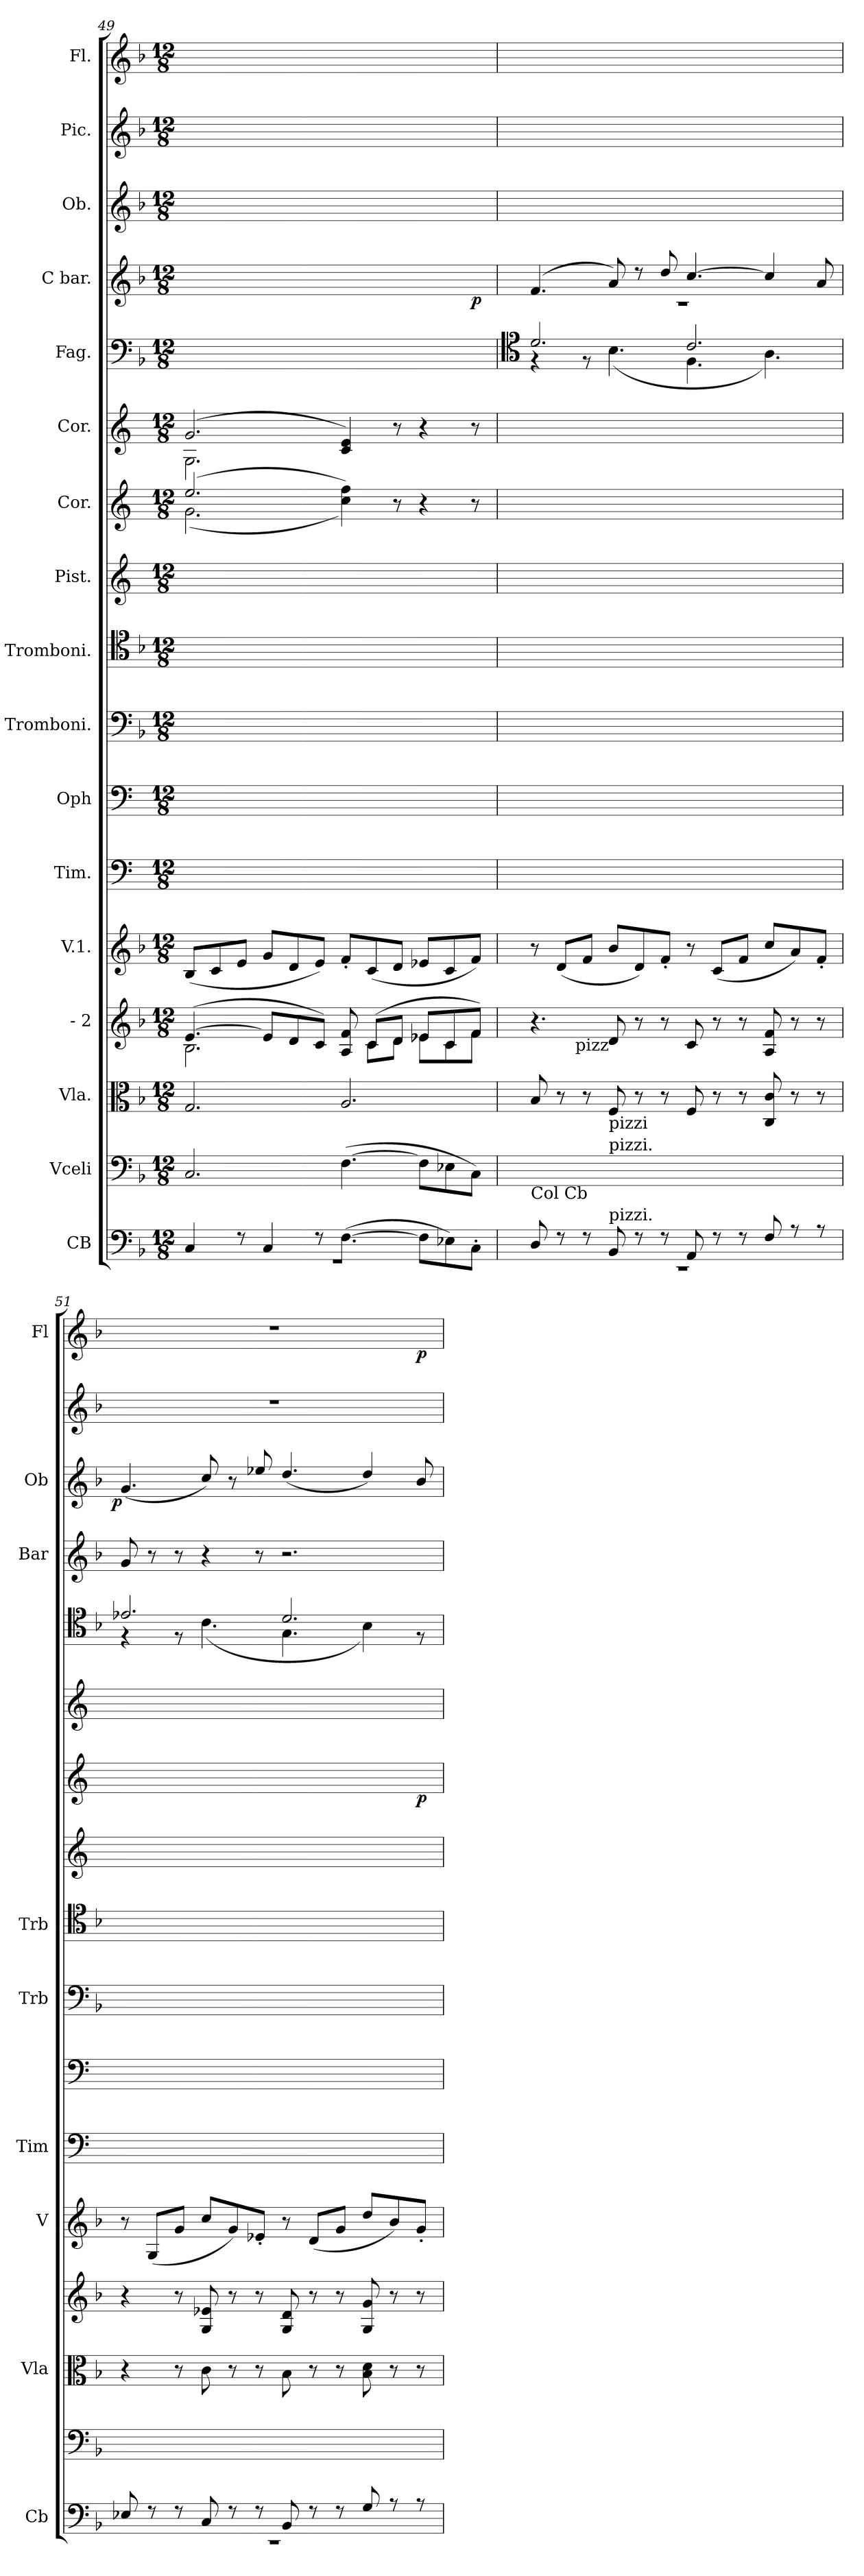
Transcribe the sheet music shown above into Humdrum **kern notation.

**kern	**kern	**kern	**kern	**kern	**kern	**kern	**kern	**kern	**kern	**kern	**dynam	**kern	**kern	**kern	**dynam	**kern	**dynam	**kern	**kern	**dynam
*part17	*part16	*part15	*part14	*part13	*part12	*part11	*part10	*part9	*part8	*part7	*part7	*part6	*part5	*part4	*part4	*part3	*part3	*part2	*part1	*part1
*staff17	*staff16	*staff15	*staff14	*staff13	*staff12	*staff11	*staff10	*staff9	*staff8	*staff7	*staff7	*staff6	*staff5	*staff4	*staff4	*staff3	*staff3	*staff2	*staff1	*staff1
*I"CB	*I"Vceli	*I"Vla.	*I"- 2	*I"V.1.	*I"Tim.	*I"Oph	*I"Tromboni.	*I"Tromboni.	*I"Pist.	*I"Cor.	*	*I"Cor.	*I"Fag.	*I"C bar.	*	*I"Ob.	*	*I"Pic.	*I"Fl.	*
*I'Cb	*	*I'Vla	*	*I'V	*I'Tim	*	*I'Trb	*I'Trb	*	*	*	*	*	*I'Bar	*	*I'Ob	*	*	*I'Fl	*
*clefF4	*clefF4	*clefC3	*clefG2	*clefG2	*clefF4	*clefF4	*clefF4	*clefC4	*clefG2	*clefG2	*	*clefG2	*clefF4	*clefG2	*	*clefG2	*	*clefG2	*clefG2	*
*	*	*	*	*	*	*	*	*	*	*	*	*ITrd4c7	*	*	*	*	*	*	*	*
*k[b-]	*k[b-]	*k[b-]	*k[b-]	*k[b-]	*k[]	*k[]	*k[b-]	*k[b-]	*k[]	*k[]	*	*k[b-]	*k[b-]	*k[b-]	*	*k[b-]	*	*k[b-]	*k[b-]	*
*M12/8	*M12/8	*M12/8	*M12/8	*M12/8	*M12/8	*M12/8	*M12/8	*M12/8	*M12/8	*M12/8	*	*M12/8	*M12/8	*M12/8	*	*M12/8	*	*M12/8	*M12/8	*
=49	=49	=49	=49	=49	=49	=49	=49	=49	=49	=49	=49	=49	=49	=49	=49	=49	=49	=49	=49	=49
*^	*	*	*^	*	*	*	*	*	*	*^	*	*^	*	*^	*	*	*	*	*	*
4C/	1.r	2.C/	2.G/	([4.e/	2.B-\	(8B-/L	1.ryy	1.ryy	1.ryy	1.ryy	1.ryy	(2.ee/	(2.g\	.	(2.c/	2.C\	1.ryy	1.ryy	1ryy	.	1.ryy	.	1.ryy	1.ryy	.
.	.	.	.	.	.	8c/	.	.	.	.	.	.	.	.	.	.	.	.	.	.	.	.	.	.	.
8r	.	.	.	.	.	8e/J	.	.	.	.	.	.	.	.	.	.	.	.	.	.	.	.	.	.	.
4C/	.	.	.	8e/L]	.	8g/L	.	.	.	.	.	.	.	.	.	.	.	.	.	.	.	.	.	.	.
.	.	.	.	8d/	.	8d/	.	.	.	.	.	.	.	.	.	.	.	.	.	.	.	.	.	.	.
8r	.	.	.	8c/J)	.	8e/J)	.	.	.	.	.	.	.	.	.	.	.	.	.	.	.	.	.	.	.
([4.F\	.	([4.F\	2.A/	8A/ 8f/	8ryy	8f'/L	.	.	.	.	.	4cc\ 4ff\))	4ryy	.	4F/ 4A/)	2.ryy	.	.	.	.	.	.	.	.	.
.	.	.	.	(8c/L	8c\L	(8c/	.	.	.	.	.	.	.	.	.	.	.	.	.	.	.	.	.	.	.
.	.	.	.	8d/J	8d\J	8d/J	.	.	.	.	.	8r	8ryy	.	8r	.	.	.	4.ryy	.	.	.	.	.	.
8F\L]	.	8F\L]	.	8e-X/L	8e-X\L	8e-X/L	.	.	.	.	.	4r	4ryy	.	4r	.	.	.	.	.	.	.	.	.	.
8E-X\)	.	8E-X\	.	8c/	8c\	8c/	.	.	.	.	.	.	.	.	.	.	.	.	.	.	.	.	.	.	.
8C'\J	.	8C\J)	.	8f/J)	8f\J	8f/J)	.	.	.	.	.	8r	8ryy	.	8r	.	.	.	8ryy	p	.	.	.	.	.
*	*	*	*	*	*	*	*	*	*	*	*	*v	*v	*	*	*	*	*	*	*	*	*	*	*	*
*	*	*	*	*v	*v	*	*	*	*	*	*	*	*	*v	*v	*	*	*	*	*	*	*	*	*
=50	=50	=50	=50	=50	=50	=50	=50	=50	=50	=50	=50	=50	=50	=50	=50	=50	=50	=50	=50	=50	=50	=50
*	*	*	*	*	*	*	*	*	*	*	*	*	*	*clefC4	*	*	*	*	*	*	*	*
*	*	*	*	*^	*	*	*	*	*	*	*^	*	*	*	*	*	*	*	*	*	*	*
!	!	!LO:TX:b:t=Col Cb	!	!	!	!	!	!	!	!	!	!	!	!	!	!	!	!	!	!	!	!	!	!
!	!	!	!	!LO:N:vis=4	!	!	!	!	!	!	!	!	!	!	!	!	!	!	!	!	!	!	!	!
*	*	*	*	*v	*v	*	*	*	*	*	*	*v	*v	*	*	*^	*	*	*	*	*	*	*	*
8D/	1.rEE	8D/yy	8B-/	4.r	8r	1.ryy	1.ryy	1.ryy	1.ryy	1.ryy	1.ryy	.	1.ryy	2.d/	4r	(<4.f/	1.r	.	1.ryy	.	1.ryy	1.ryy	.
8r	.	8ryy	8r	.	(8d/L	.	.	.	.	.	.	.	.	.	.	.	.	.	.	.	.	.	.
8r	.	8ryy	8r	.	8f/J	.	.	.	.	.	.	.	.	.	8r	.	.	.	.	.	.	.	.
!	!	!	!	!LO:TX:b:rj:t=pizz	!	!	!	!	!	!	!	!	!	!	!	!	!	!	!	!	!	!	!
!	!	!	!LO:TX:b:t=pizzi	!	!	!	!	!	!	!	!	!	!	!	!	!	!	!	!	!	!	!	!
!	!	!LO:TX:a:t=pizzi.	!	!	!	!	!	!	!	!	!	!	!	!	!	!	!	!	!	!	!	!	!
!LO:TX:a:t=pizzi.	!	!	!	!	!	!	!	!	!	!	!	!	!	!	!	!	!	!	!	!	!	!	!
8BB-/	.	8BB-/yy	8F/	8d/	8b-/L	.	.	.	.	.	.	.	.	.	(4.B-\	8a/)	.	.	.	.	.	.	.
8r	.	8ryy	8r	8r	8d/)	.	.	.	.	.	.	.	.	.	.	8r	.	.	.	.	.	.	.
8r	.	8ryy	8r	8r	8f'/J	.	.	.	.	.	.	.	.	.	.	8dd/	.	.	.	.	.	.	.
8AA/	.	8AA/yy	8F/	8c/	8r	.	.	.	.	.	.	.	.	2.c/	4.F\	[4.cc/	.	.	.	.	.	.	.
8r	.	8ryy	8r	8r	(8c/L	.	.	.	.	.	.	.	.	.	.	.	.	.	.	.	.	.	.
8r	.	8ryy	8r	8r	8f/J	.	.	.	.	.	.	.	.	.	.	.	.	.	.	.	.	.	.
8F/	.	8F/yy	8C/ 8c/	8A/ 8f/	8cc/L	.	.	.	.	.	.	.	.	.	4.A\)	4cc/]	.	.	.	.	.	.	.
8r	.	8ryy	8r	8r	8a/)	.	.	.	.	.	.	.	.	.	.	.	.	.	.	.	.	.	.
8r	.	8ryy	8r	8r	8f'/J	.	.	.	.	.	.	.	.	.	.	8a/	.	.	.	.	.	.	.
*	*	*	*	*	*	*	*	*	*	*	*	*	*	*	*	*v	*v	*	*	*	*	*	*
=51	=51	=51	=51	=51	=51	=51	=51	=51	=51	=51	=51	=51	=51	=51	=51	=51	=51	=51	=51	=51	=51	=51
!	!	!	!	!	!	!	!	!	!	!	!	!	!	!	!	!	!	!	!LO:DY:rj	!	!	!
*	*	*	*	*	*	*	*	*	*	*	*^	*	*	*	*	*	*	*	*	*	*^	*
8E-X/	1.rEE	8E-X/yy	4r	4r	8r	1.ryy	1.ryy	1.ryy	1.ryy	1.ryy	1.ryy	1ryy	.	1.ryy	2.e-X/	4r	8g/	.	(4.g/	p	1.r	1.r	1ryy	.
8r	.	8ryy	.	.	(8G/L	.	.	.	.	.	.	.	.	.	.	.	8r	.	.	.	.	.	.	.
8r	.	8ryy	8r	8r	8g/J	.	.	.	.	.	.	.	.	.	.	8r	8r	.	.	.	.	.	.	.
8C/	.	8C/yy	8c\	8G/ 8e-X/	8cc/L	.	.	.	.	.	.	.	.	.	.	(4.c\	4r	.	8cc/)	.	.	.	.	.
8r	.	8ryy	8r	8r	8g/)	.	.	.	.	.	.	.	.	.	.	.	.	.	8r	.	.	.	.	.
8r	.	8ryy	8r	8r	8e-X'/J	.	.	.	.	.	.	.	.	.	.	.	8r	.	8ee-X/	.	.	.	.	.
8BB-/	.	8BB-/yy	8B-\	8G/ 8d/	8r	.	.	.	.	.	.	.	.	.	2.d/	4.G\	2.r	.	(4.dd/	.	.	.	.	.
8r	.	8ryy	8r	8r	(8d/L	.	.	.	.	.	.	.	.	.	.	.	.	.	.	.	.	.	.	.
8r	.	8ryy	8r	8r	8g/J	.	.	.	.	.	.	4.ryy	.	.	.	.	.	.	.	.	.	.	4.ryy	.
8G/	.	8G/yy	8B-\ 8d\	8G/ 8g/	8dd/L	.	.	.	.	.	.	.	.	.	.	4B-\)	.	.	4dd/)	.	.	.	.	.
8r	.	8ryy	8r	8r	8b-/)	.	.	.	.	.	.	.	.	.	.	.	.	.	.	.	.	.	.	.
8r	.	8ryy	8r	8r	8g'/J	.	.	.	.	.	.	8ryy	p	.	.	8r	.	.	8b-/	.	.	.	8ryy	p
*v	*v	*	*	*	*	*	*	*	*	*	*v	*v	*	*	*v	*v	*	*	*	*	*	*v	*v	*
=	=	=	=	=	=	=	=	=	=	=	=	=	=	=	=	=	=	=	=	=
*-	*-	*-	*-	*-	*-	*-	*-	*-	*-	*-	*-	*-	*-	*-	*-	*-	*-	*-	*-	*-
